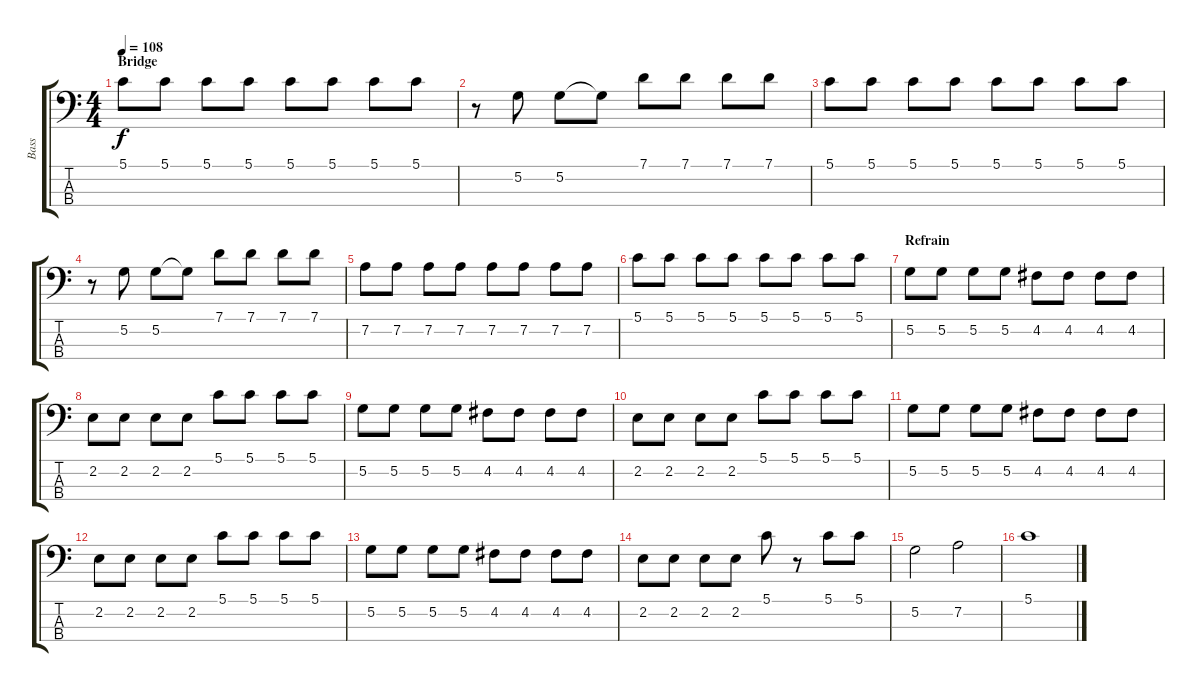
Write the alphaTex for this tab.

\track ("Bass" "Bass") {instrument electricbassfinger}
\staff {score tabs}
\tuning (G2 D2 A1 E1) {hide}
\ts (4 4)
\section ("" "Bridge")
\tempo 108
\clef f4
\ks c
5.1.8{dy f} 5.1.8 5.1.8 5.1.8 5.1.8 5.1.8 5.1.8 5.1.8 |
r.8 5.2.8 5.2.8 5.2{t}.8 7.1.8 7.1.8 7.1.8 7.1.8 |
5.1.8 5.1.8 5.1.8 5.1.8 5.1.8 5.1.8 5.1.8 5.1.8 |
r.8 5.2.8 5.2.8 5.2{t}.8 7.1.8 7.1.8 7.1.8 7.1.8 |
7.2.8 7.2.8 7.2.8 7.2.8 7.2.8 7.2.8 7.2.8 7.2.8 |
5.1.8 5.1.8 5.1.8 5.1.8 5.1.8 5.1.8 5.1.8 5.1.8 |
\section ("" "Refrain")
5.2.8 5.2.8 5.2.8 5.2.8 4.2.8 4.2.8 4.2.8 4.2.8 |
2.2.8 2.2.8 2.2.8 2.2.8 5.1.8 5.1.8 5.1.8 5.1.8 |
5.2.8 5.2.8 5.2.8 5.2.8 4.2.8 4.2.8 4.2.8 4.2.8 |
2.2.8 2.2.8 2.2.8 2.2.8 5.1.8 5.1.8 5.1.8 5.1.8 |
5.2.8 5.2.8 5.2.8 5.2.8 4.2.8 4.2.8 4.2.8 4.2.8 |
2.2.8 2.2.8 2.2.8 2.2.8 5.1.8 5.1.8 5.1.8 5.1.8 |
5.2.8 5.2.8 5.2.8 5.2.8 4.2.8 4.2.8 4.2.8 4.2.8 |
2.2.8 2.2.8 2.2.8 2.2.8 5.1.8 r.8 5.1.8 5.1.8 |
5.2.2 7.2.2 |
5.1.1
